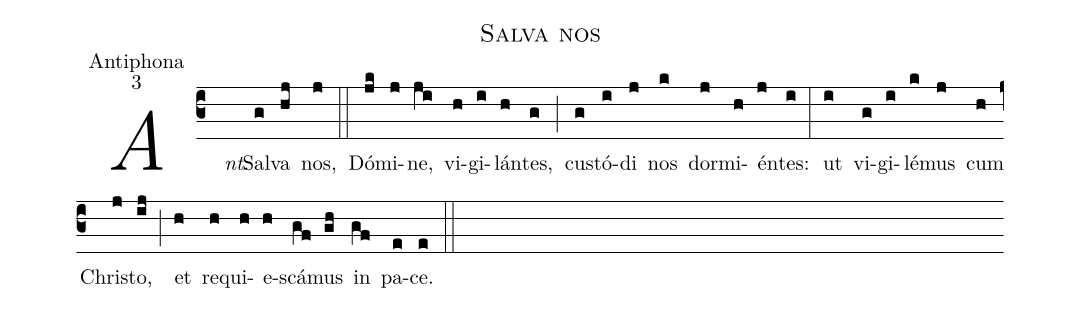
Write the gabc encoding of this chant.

name:Salva nos;
office-part:Antiphona;
mode:3;
%%
() <i>Ant.</i>() Sal(g)va(hj) nos,(j) (::)
Dó(jk)mi(j)ne,(ji) vi(h)gi(i)lán(h)tes,(g) (;) cu(g)stó(i)di(j) nos(k) dor(j)mi(h)én(j)tes:(i) (:)
ut(i) vi(g)gi(i)lé(k)mus(j) cum(h) Chri(j)sto,(ij) (;) et(h) re(h)qui(h)e(h)scá(gf)mus(gh) in(gf) pa(e)ce.(e) (::)
